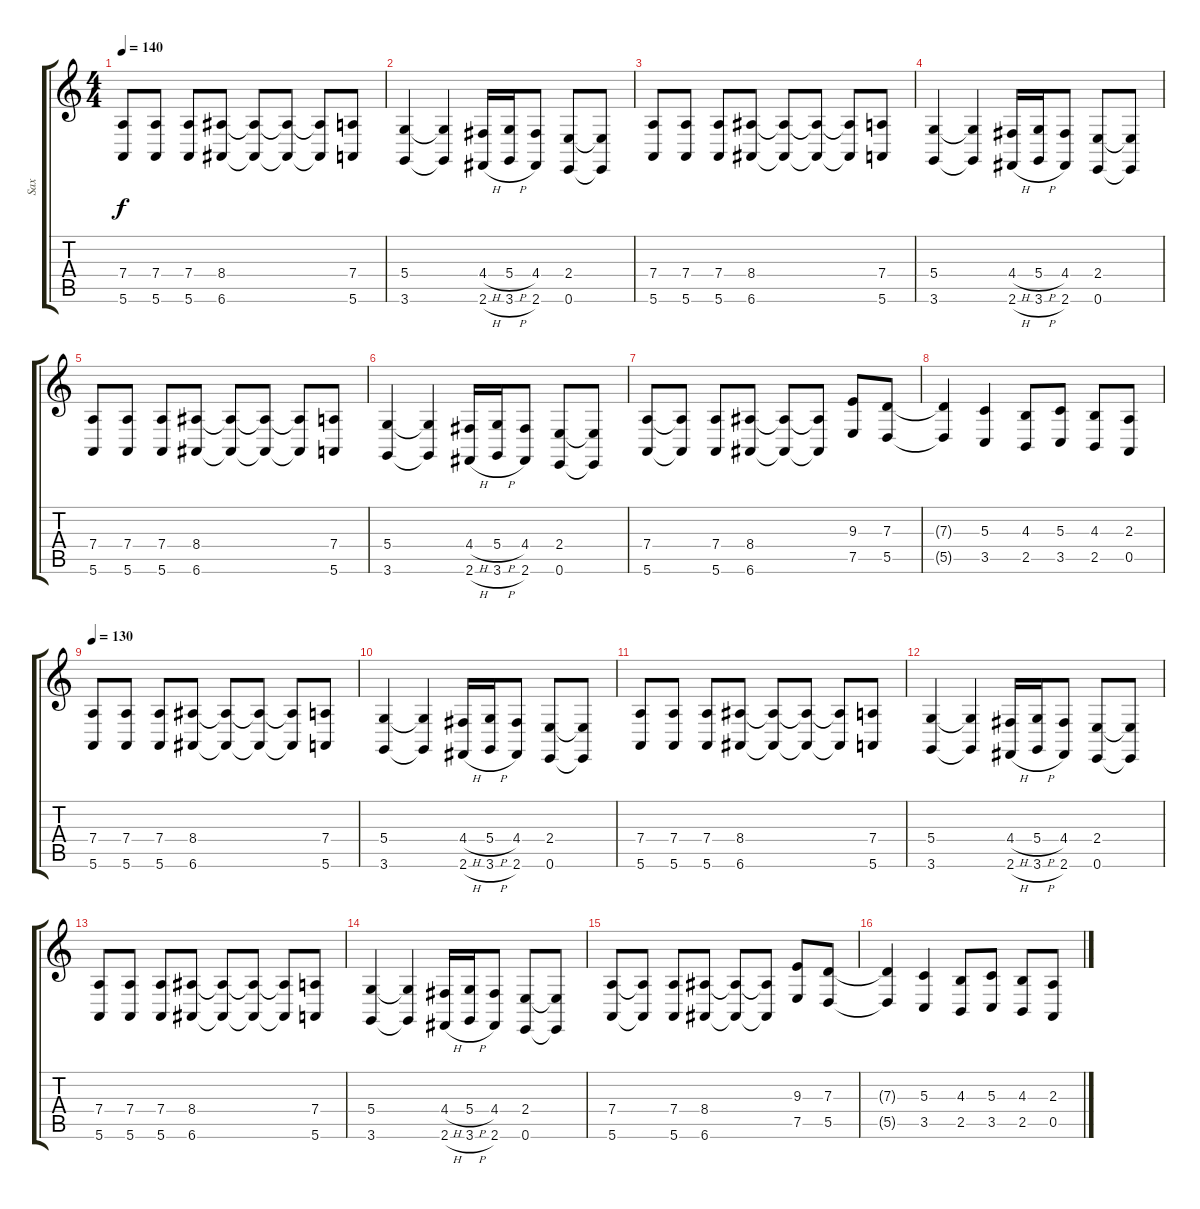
\track ("Sax" "Sax") {instrument tenorsax}
\staff {score tabs}
\tuning (E4 B3 G3 D3 A2 E2) {hide}
\ts (4 4)
\tempo 140
\clef g2
\ks c
(7.4 5.6).8{dy f} (7.4 5.6).8 (7.4 5.6).8 (8.4 6.6).8 (8.4{t} 6.6{t}).8 (8.4{t} 6.6{t}).8 (8.4{t} 6.6{t}).8 (7.4 5.6).8 |
(5.4 3.6).4 (5.4{t} 3.6{t}).4 (4.4{h} 2.6{h}).16 (5.4{h} 3.6{h}).16 (4.4 2.6).8 (2.4 0.6).8 (2.4{t} 0.6{t}).8 |
(7.4 5.6).8 (7.4 5.6).8 (7.4 5.6).8 (8.4 6.6).8 (8.4{t} 6.6{t}).8 (8.4{t} 6.6{t}).8 (8.4{t} 6.6{t}).8 (7.4 5.6).8 |
(5.4 3.6).4 (5.4{t} 3.6{t}).4 (4.4{h} 2.6{h}).16 (5.4{h} 3.6{h}).16 (4.4 2.6).8 (2.4 0.6).8 (2.4{t} 0.6{t}).8 |
(7.4 5.6).8 (7.4 5.6).8 (7.4 5.6).8 (8.4 6.6).8 (8.4{t} 6.6{t}).8 (8.4{t} 6.6{t}).8 (8.4{t} 6.6{t}).8 (7.4 5.6).8 |
(5.4 3.6).4 (5.4{t} 3.6{t}).4 (4.4{h} 2.6{h}).16 (5.4{h} 3.6{h}).16 (4.4 2.6).8 (2.4 0.6).8 (2.4{t} 0.6{t}).8 |
(7.4 5.6).8 (7.4{t} 5.6{t}).8 (7.4 5.6).8 (8.4 6.6).8 (8.4{t} 6.6{t}).8 (8.4{t} 6.6{t}).8 (9.3 7.5).8 (7.3 5.5).8 |
(7.3{t} 5.5{t}).4 (5.3 3.5).4 (4.3 2.5).8 (5.3 3.5).8 (4.3 2.5).8 (2.3 0.5).8 |
\tempo 130
(7.4 5.6).8 (7.4 5.6).8 (7.4 5.6).8 (8.4 6.6).8 (8.4{t} 6.6{t}).8 (8.4{t} 6.6{t}).8 (8.4{t} 6.6{t}).8 (7.4 5.6).8 |
(5.4 3.6).4 (5.4{t} 3.6{t}).4 (4.4{h} 2.6{h}).16 (5.4{h} 3.6{h}).16 (4.4 2.6).8 (2.4 0.6).8 (2.4{t} 0.6{t}).8 |
(7.4 5.6).8 (7.4 5.6).8 (7.4 5.6).8 (8.4 6.6).8 (8.4{t} 6.6{t}).8 (8.4{t} 6.6{t}).8 (8.4{t} 6.6{t}).8 (7.4 5.6).8 |
(5.4 3.6).4 (5.4{t} 3.6{t}).4 (4.4{h} 2.6{h}).16 (5.4{h} 3.6{h}).16 (4.4 2.6).8 (2.4 0.6).8 (2.4{t} 0.6{t}).8 |
(7.4 5.6).8 (7.4 5.6).8 (7.4 5.6).8 (8.4 6.6).8 (8.4{t} 6.6{t}).8 (8.4{t} 6.6{t}).8 (8.4{t} 6.6{t}).8 (7.4 5.6).8 |
(5.4 3.6).4 (5.4{t} 3.6{t}).4 (4.4{h} 2.6{h}).16 (5.4{h} 3.6{h}).16 (4.4 2.6).8 (2.4 0.6).8 (2.4{t} 0.6{t}).8 |
(7.4 5.6).8 (7.4{t} 5.6{t}).8 (7.4 5.6).8 (8.4 6.6).8 (8.4{t} 6.6{t}).8 (8.4{t} 6.6{t}).8 (9.3 7.5).8 (7.3 5.5).8 |
(7.3{t} 5.5{t}).4 (5.3 3.5).4 (4.3 2.5).8 (5.3 3.5).8 (4.3 2.5).8 (2.3 0.5).8
